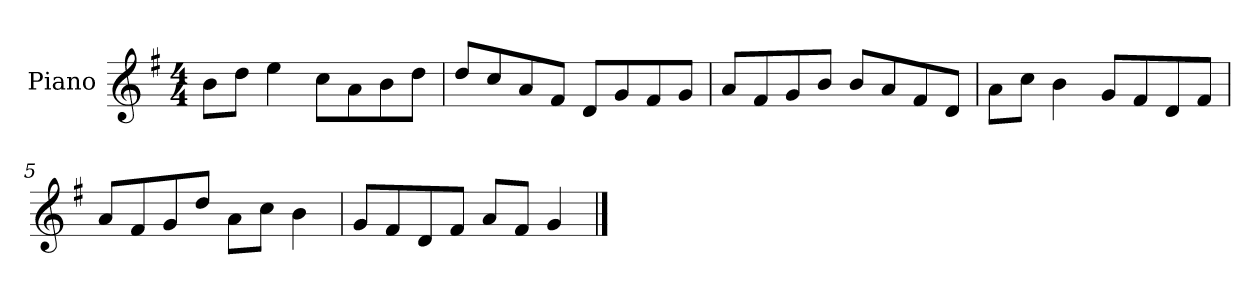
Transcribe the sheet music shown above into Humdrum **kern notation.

**kern
*part1
*staff1
*I"Piano
*I'P-no
*clefG2
*k[f#]
*M4/4
*MM90
=1
8b\L
8dd\J
4ee\
8cc\L
8a\
8b\
8dd\J
=2
8dd/L
8cc/
8a/
8f#/J
8d/L
8g/
8f#/
8g/J
=3
8a/L
8f#/
8g/
8b/J
8b/L
8a/
8f#/
8d/J
=4
8a\L
8cc\J
4b\
8g/L
8f#/
8d/
8f#/J
=5
8a/L
8f#/
8g/
8dd/J
8a\L
8cc\J
4b\
!!LO:LB:g=z
=6
8g/L
8f#/
8d/
8f#/J
8a/L
8f#/J
4g/
==
*-
